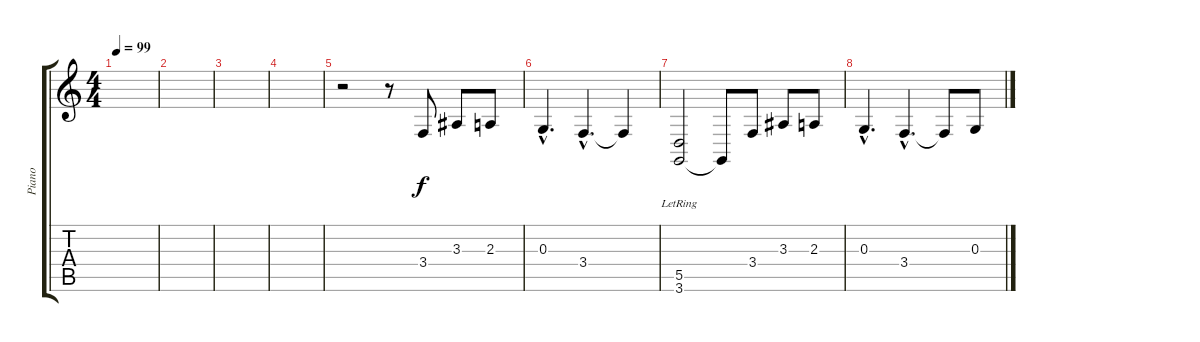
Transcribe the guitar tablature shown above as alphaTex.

\track ("Piano" "Piano") {instrument acousticgrandpiano}
\staff {score tabs}
\tuning (E4 B3 G3 D3 A2 E2) {hide}
\ts (4 4)
\tempo 99
\clef g2
\ks c
|
|
|
|
r.2 r.8 3.4.8 3.3.8 2.3.8 |
0.3{hac}.4{d} 3.4{hac}.4{d} 3.4{t}.4 |
(5.5 3.6{lr}).2 3.6{t}.8 3.4.8 3.3.8 2.3.8 |
0.3{hac}.4{d} 3.4{hac}.4{d} 3.4{t}.8 0.3.8
